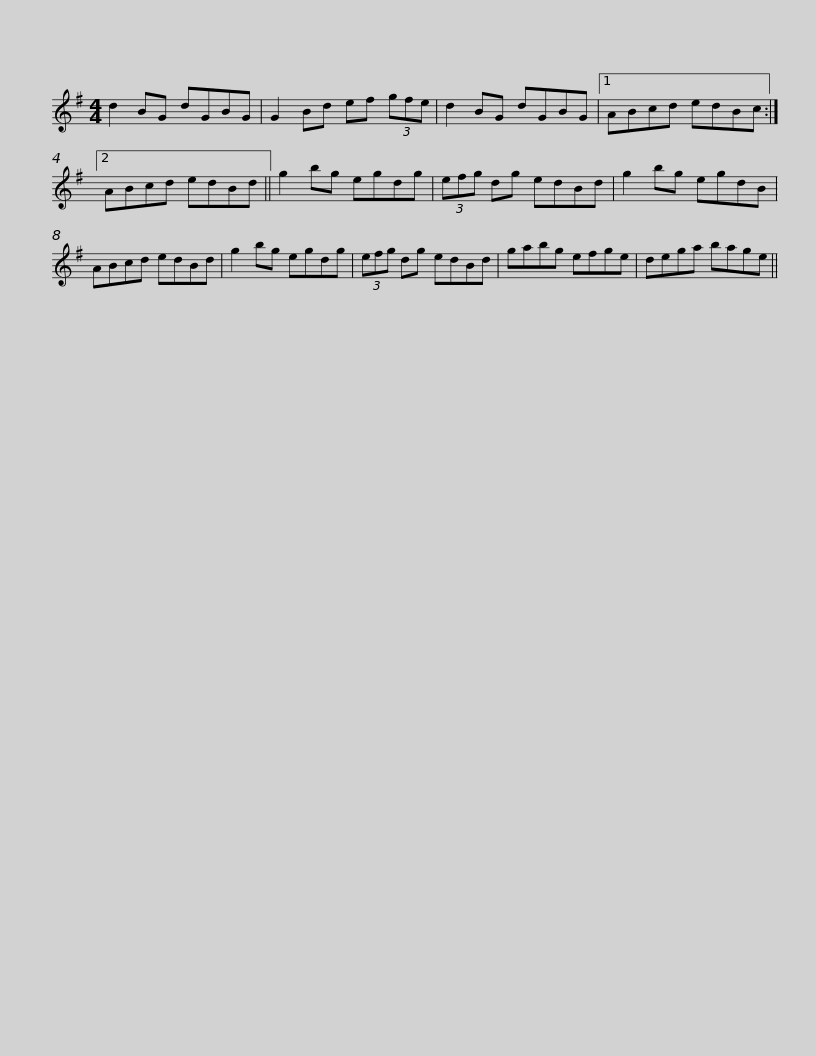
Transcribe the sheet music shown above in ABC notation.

X:1
L:1/8
M:4/4
I:linebreak $
K:G
V:1 treble
V:1
 d2 BG dGBG | G2 Bd ef (3gfe | d2 BG dGBG |1 ABcd edBc :|2 ABcd edBd ||$ %5
 g2 bg egdg | (3efg dg edBd | g2 bg egdB | ABcd edBd | g2 bg egdg |$ %10
 (3efg dg edBd | gabg efge | dega bage || %13
